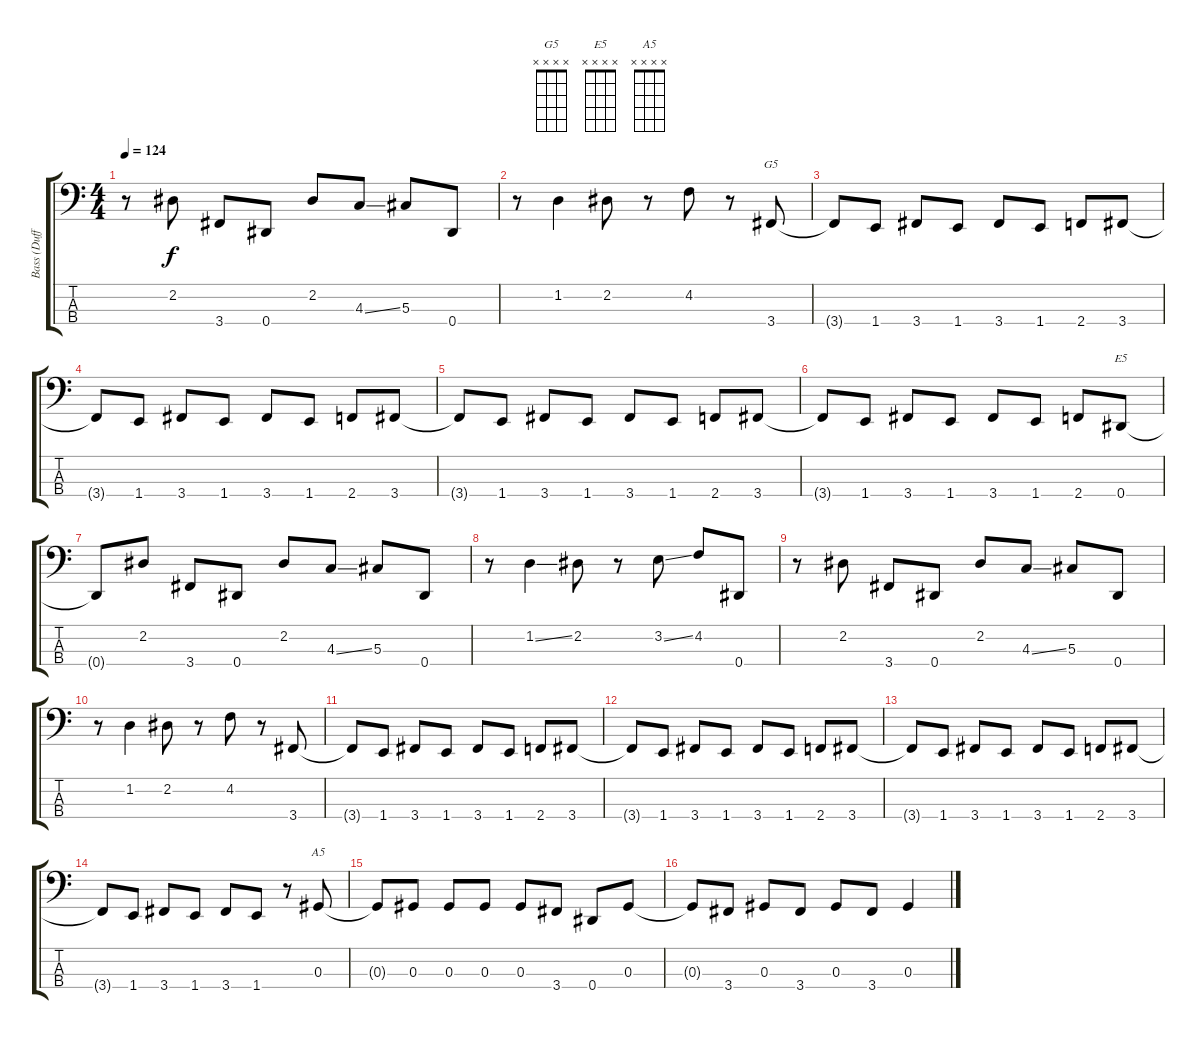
\track ("Bass (Duff)" "Bass (Duff") {instrument electricbasspick}
\staff {score tabs}
\tuning (Gb2 Db2 Ab1 Eb1) {hide}
\chord ("G5" x x x x)
\chord ("E5" x x x x)
\chord ("A5" x x x x)
\ts (4 4)
\tempo 124
\clef f4
\ks c
r.8{dy f} 2.2.8 3.4.8 0.4.8 2.2.8 4.3{ss}.8 5.3.8 0.4.8 |
r.8 1.2.4 2.2.8 r.8 4.2.8 r.8 3.4.8{ch "G5"} |
3.4{t}.8 1.4.8 3.4.8 1.4.8 3.4.8 1.4.8 2.4.8 3.4.8 |
3.4{t}.8 1.4.8 3.4.8 1.4.8 3.4.8 1.4.8 2.4.8 3.4.8 |
3.4{t}.8 1.4.8 3.4.8 1.4.8 3.4.8 1.4.8 2.4.8 3.4.8 |
3.4{t}.8 1.4.8 3.4.8 1.4.8 3.4.8 1.4.8 2.4.8 0.4.8{ch "E5"} |
0.4{t}.8 2.2.8 3.4.8 0.4.8 2.2.8 4.3{ss}.8 5.3.8 0.4.8 |
r.8 1.2{ss}.4 2.2.8 r.8 3.2{ss}.8 4.2.8 0.4.8 |
r.8 2.2.8 3.4.8 0.4.8 2.2.8 4.3{ss}.8 5.3.8 0.4.8 |
r.8 1.2.4 2.2.8 r.8 4.2.8 r.8 3.4.8 |
3.4{t}.8 1.4.8 3.4.8 1.4.8 3.4.8 1.4.8 2.4.8 3.4.8 |
3.4{t}.8 1.4.8 3.4.8 1.4.8 3.4.8 1.4.8 2.4.8 3.4.8 |
3.4{t}.8 1.4.8 3.4.8 1.4.8 3.4.8 1.4.8 2.4.8 3.4.8 |
3.4{t}.8 1.4.8 3.4.8 1.4.8 3.4.8 1.4.8 r.8 0.3.8{ch "A5"} |
0.3{t}.8 0.3.8 0.3.8 0.3.8 0.3.8 3.4.8 0.4.8 0.3.8 |
0.3{t}.8 3.4.8 0.3.8 3.4.8 0.3.8 3.4.8 0.3.4
